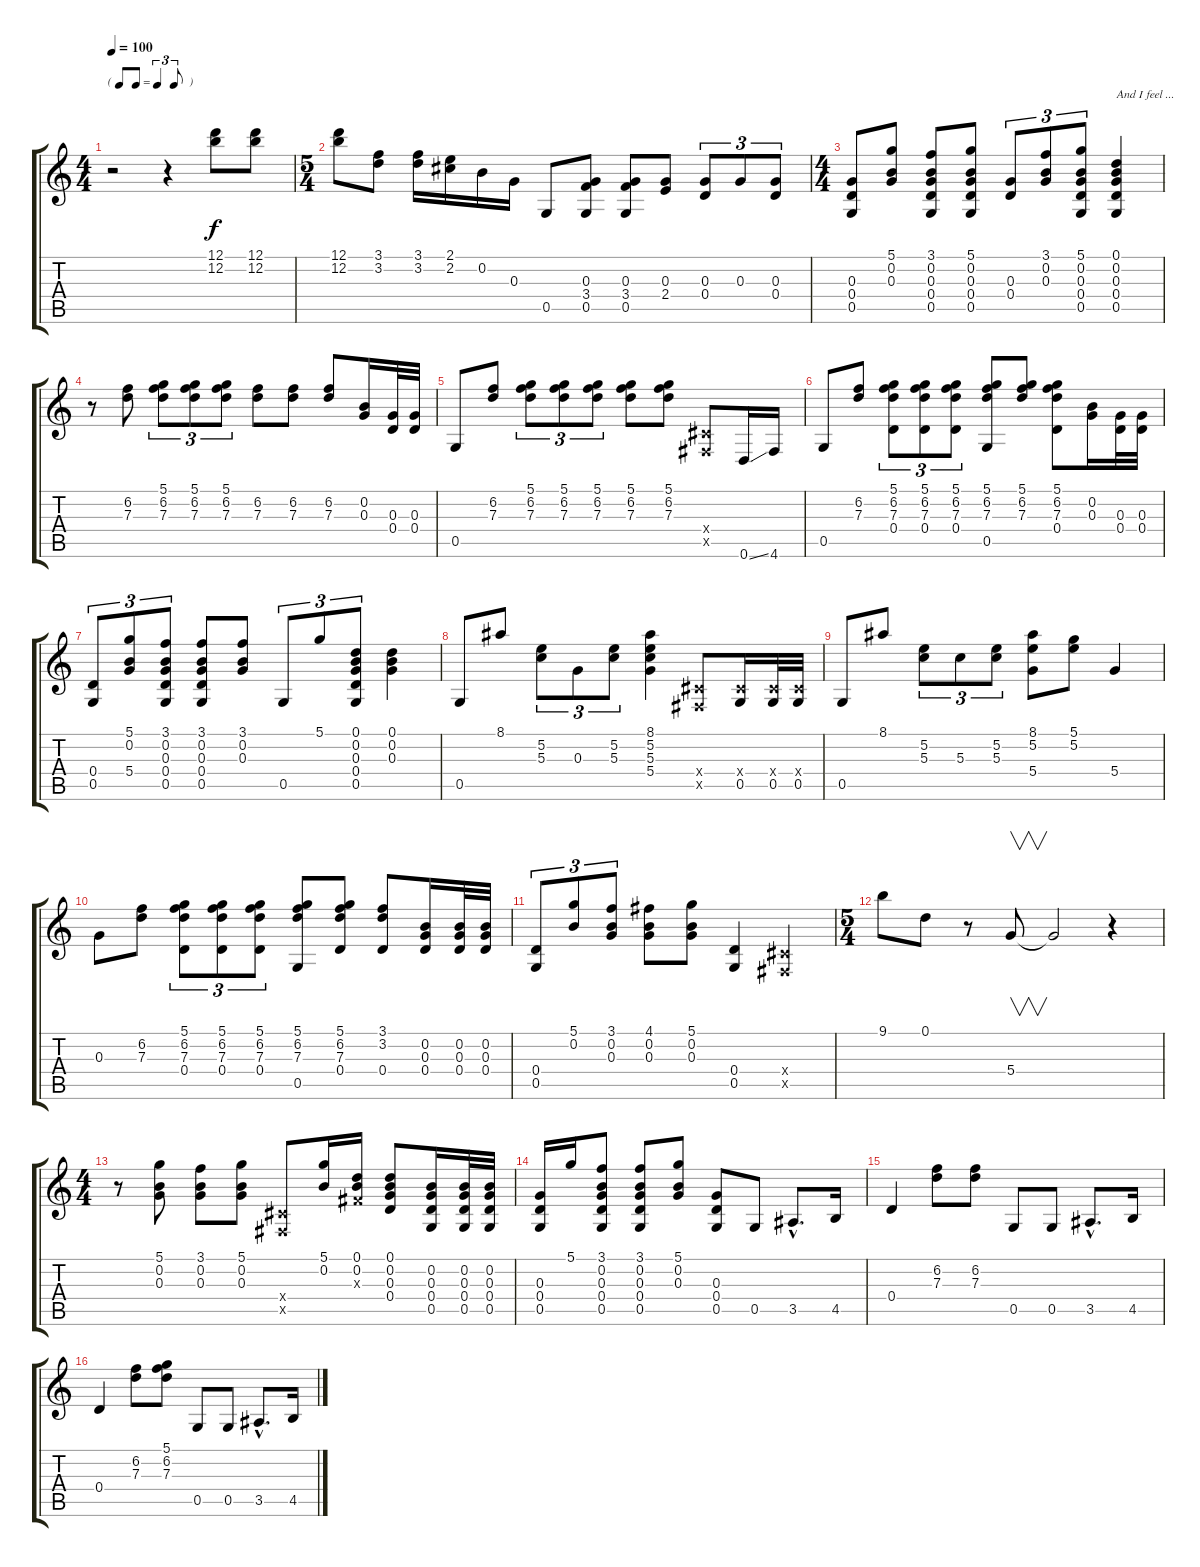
\track "" {instrument acousticguitarsteel}
\staff {score tabs}
\tuning (D4 B3 G3 D3 G2 D2) {hide}
\ts (4 4)
\tf triplet8th
\tempo 100
\clef g2
\ks c
r.2{dy f instrument acousticguitarsteel} r.4 (12.1 12.2).8 (12.1 12.2).8 |
\ts (5 4)
(12.1 12.2).8 (3.1 3.2).8 (3.1 3.2).16 (2.1 2.2).16 0.2.16 0.3.16 0.5.8 (0.3 3.4 0.5).8 (0.3 3.4 0.5).8 (0.3 2.4).8 (0.3 0.4).8{tu (3 2)} 0.3.8{tu (3 2)} (0.3 0.4).8{tu (3 2)} |
\ts (4 4)
(0.3 0.4 0.5).8 (5.1 0.2 0.3).8 (3.1 0.2 0.3 0.4 0.5).8 (5.1 0.2 0.3 0.4 0.5).8 (0.3 0.4).8{tu (3 2)} (3.1 0.2 0.3).8{tu (3 2)} (5.1 0.2 0.3 0.4 0.5).8{tu (3 2)} (0.1 0.2 0.3 0.4 0.5).4{txt "And I feel ..."} |
r.8 (6.2 7.3).8 (5.1 6.2 7.3).8{tu (3 2)} (5.1 6.2 7.3).8{tu (3 2)} (5.1 6.2 7.3).8{tu (3 2)} (6.2 7.3).8 (6.2 7.3).8 (6.2 7.3).8 (0.2 0.3).16 (0.3 0.4).32 (0.3 0.4).32 |
0.5.8 (6.2 7.3).8 (5.1 6.2 7.3).8{tu (3 2)} (5.1 6.2 7.3).8{tu (3 2)} (5.1 6.2 7.3).8{tu (3 2)} (5.1 6.2 7.3).8 (5.1 6.2 7.3).8 (-1.4{x} -1.5{x}).8 0.6{ss}.16 4.6.16 |
0.5.8 (6.2 7.3).8 (5.1 6.2 7.3 0.4).8{tu (3 2)} (5.1 6.2 7.3 0.4).8{tu (3 2)} (5.1 6.2 7.3 0.4).8{tu (3 2)} (5.1 6.2 7.3 0.5).8 (5.1 6.2 7.3).8 (5.1 6.2 7.3 0.4).8 (0.2 0.3).16 (0.3 0.4).32 (0.3 0.4).32 |
(0.4 0.5).8{tu (3 2)} (5.1 0.2 5.4).8{tu (3 2)} (3.1 0.2 0.3 0.4 0.5).8{tu (3 2)} (3.1 0.2 0.3 0.4 0.5).8 (3.1 0.2 0.3).8 0.5.8{tu (3 2)} 5.1.8{tu (3 2)} (0.1 0.2 0.3 0.4 0.5).8{tu (3 2)} (0.1 0.2 0.3).4 |
0.5.8 8.1.8 (5.2 5.3).8{tu (3 2)} 0.3.8{tu (3 2)} (5.2 5.3).8{tu (3 2)} (8.1 5.2 5.3 5.4).4 (-1.4{x} -1.5{x}).8 (-1.4{x} 0.5).16 (-1.4{x} 0.5).32 (-1.4{x} 0.5).32 |
0.5.8 8.1.8 (5.2 5.3).8{tu (3 2)} 5.3.8{tu (3 2)} (5.2 5.3).8{tu (3 2)} (8.1 5.2 5.4).8 (5.1 5.2).8 5.4.4 |
0.3.8 (6.2 7.3).8 (5.1 6.2 7.3 0.4).8{tu (3 2)} (5.1 6.2 7.3 0.4).8{tu (3 2)} (5.1 6.2 7.3 0.4).8{tu (3 2)} (5.1 6.2 7.3 0.5).8 (5.1 6.2 7.3 0.4).8 (3.1 3.2 0.4).8 (0.2 0.3 0.4).16 (0.2 0.3 0.4).32 (0.2 0.3 0.4).32 |
(0.4 0.5).8{tu (3 2)} (5.1 0.2).8{tu (3 2)} (3.1 0.2 0.3).8{tu (3 2)} (4.1 0.2 0.3).8 (5.1 0.2 0.3).8 (0.4 0.5).4 (-1.4{x} -1.5{x}).4 |
\ts (5 4)
9.1.8 0.1.8 r.8 5.4.8{v} 5.4{t}.2 r.4 |
\ts (4 4)
r.8 (5.1 0.2 0.3).8 (3.1 0.2 0.3).8 (5.1 0.2 0.3).8 (-1.4{x} -1.5{x}).8 (5.1 0.2).16 (0.1 0.2 -1.3{x}).16 (0.1 0.2 0.3 0.4).8 (0.2 0.3 0.4 0.5).16 (0.2 0.3 0.4 0.5).32 (0.2 0.3 0.4 0.5).32 |
(0.3 0.4 0.5).16 5.1.16 (3.1 0.2 0.3 0.4 0.5).8 (3.1 0.2 0.3 0.4 0.5).8 (5.1 0.2 0.3).8 (0.3 0.4 0.5).8 0.5.8 3.5{hac}.8{d} 4.5.16 |
0.4.4 (6.2 7.3).8 (6.2 7.3).8 0.5.8 0.5.8 3.5{hac}.8{d} 4.5.16 |
0.4.4 (6.2 7.3).8 (5.1 6.2 7.3).8 0.5.8 0.5.8 3.5{hac}.8{d} 4.5.16
